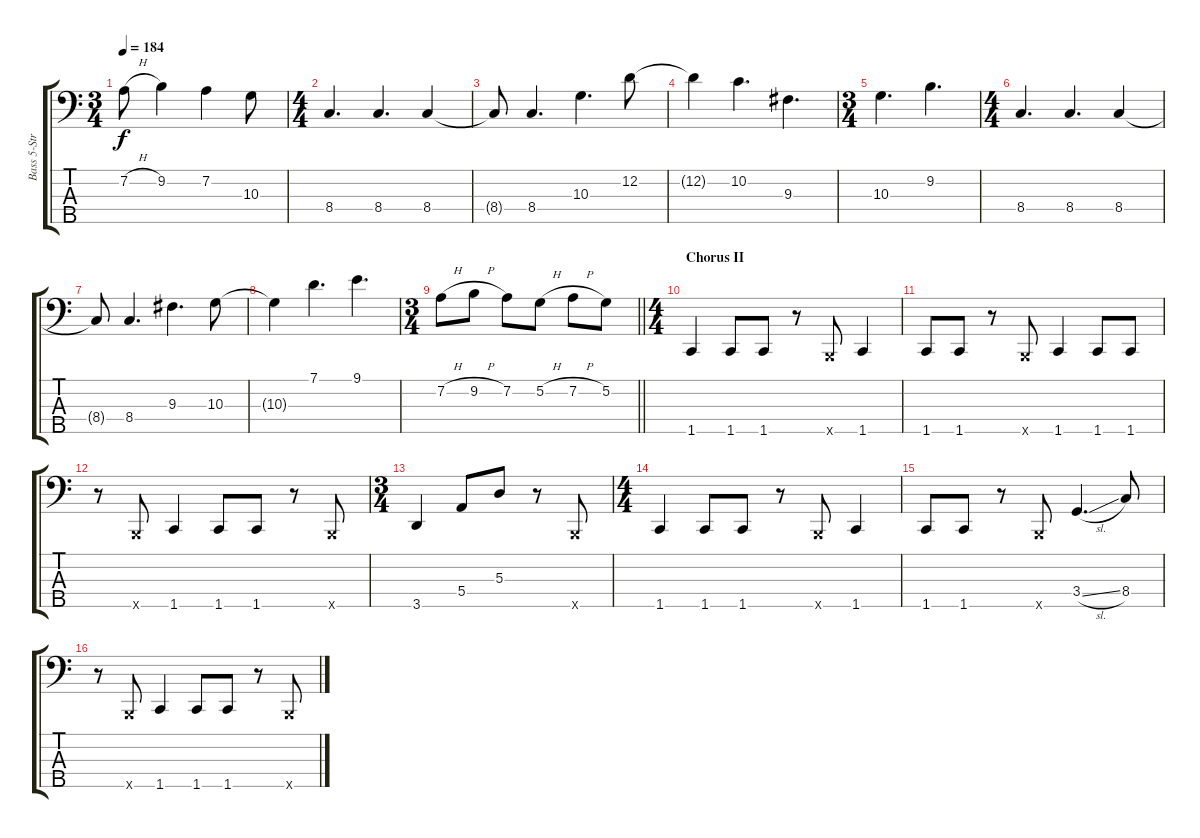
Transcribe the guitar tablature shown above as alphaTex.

\track ("Bass 5-Str Stnd Version" "Bass 5-Str") {mute instrument electricbassfinger}
\staff {score tabs}
\tuning (G2 D2 A1 E1 B0) {hide}
\ts (3 4)
\tempo 184
\clef f4
\ks c
7.2{h}.8{dy f} 9.2.4 7.2.4 10.3.8 |
\ts (4 4)
8.4.4{d} 8.4.4{d} 8.4.4 |
8.4{t}.8 8.4.4{d} 10.3.4{d} 12.2.8 |
12.2{t}.4 10.2.4{d} 9.3.4{d} |
\ts (3 4)
10.3.4{d} 9.2.4{d} |
\ts (4 4)
8.4.4{d} 8.4.4{d} 8.4.4 |
8.4{t}.8 8.4.4{d} 9.3.4{d} 10.3.8 |
10.3{t}.4 7.1.4{d} 9.1.4{d} |
\ts (3 4)
\barLineRight lightlight
7.2{h}.8 9.2{h}.8 7.2.8 5.2{h}.8 7.2{h}.8 5.2.8 |
\ts (4 4)
\section ("" "Chorus II")
1.5.4 1.5.8 1.5.8 r.8 0.5{x}.8 1.5.4 |
1.5.8 1.5.8 r.8 0.5{x}.8 1.5.4 1.5.8 1.5.8 |
r.8 0.5{x}.8 1.5.4 1.5.8 1.5.8 r.8 0.5{x}.8 |
\ts (3 4)
3.5.4 5.4.8 5.3.8 r.8 0.5{x}.8 |
\ts (4 4)
1.5.4 1.5.8 1.5.8 r.8 0.5{x}.8 1.5.4 |
1.5.8 1.5.8 r.8 0.5{x}.8 3.4{sl}.4{d} 8.4.8 |
r.8 0.5{x}.8 1.5.4 1.5.8 1.5.8 r.8 0.5{x}.8
